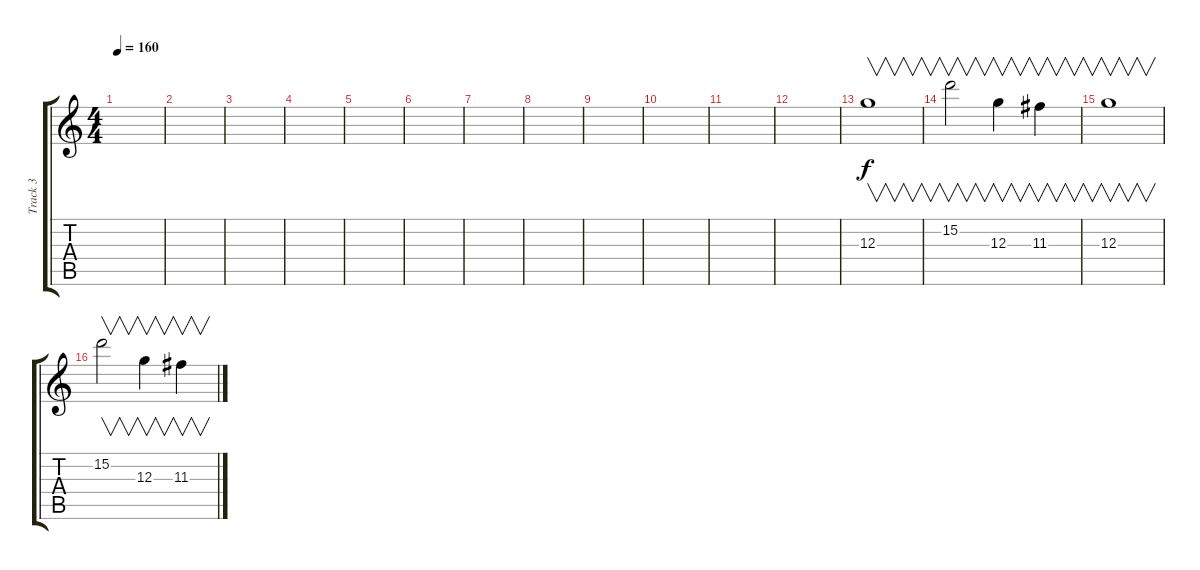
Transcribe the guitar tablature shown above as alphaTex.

\track ("Track 3" "Track 3") {instrument electricguitarclean}
\staff {score tabs}
\tuning (E4 B3 G3 D3 A2 E2) {hide}
\ts (4 4)
\tempo 160
\clef g2
\ks c
|
|
|
|
|
|
|
|
|
|
|
|
12.3.1{v} |
15.2.2{v} 12.3.4{v} 11.3.4{v} |
12.3.1{v} |
15.2.2{v} 12.3.4{v} 11.3.4{v}
